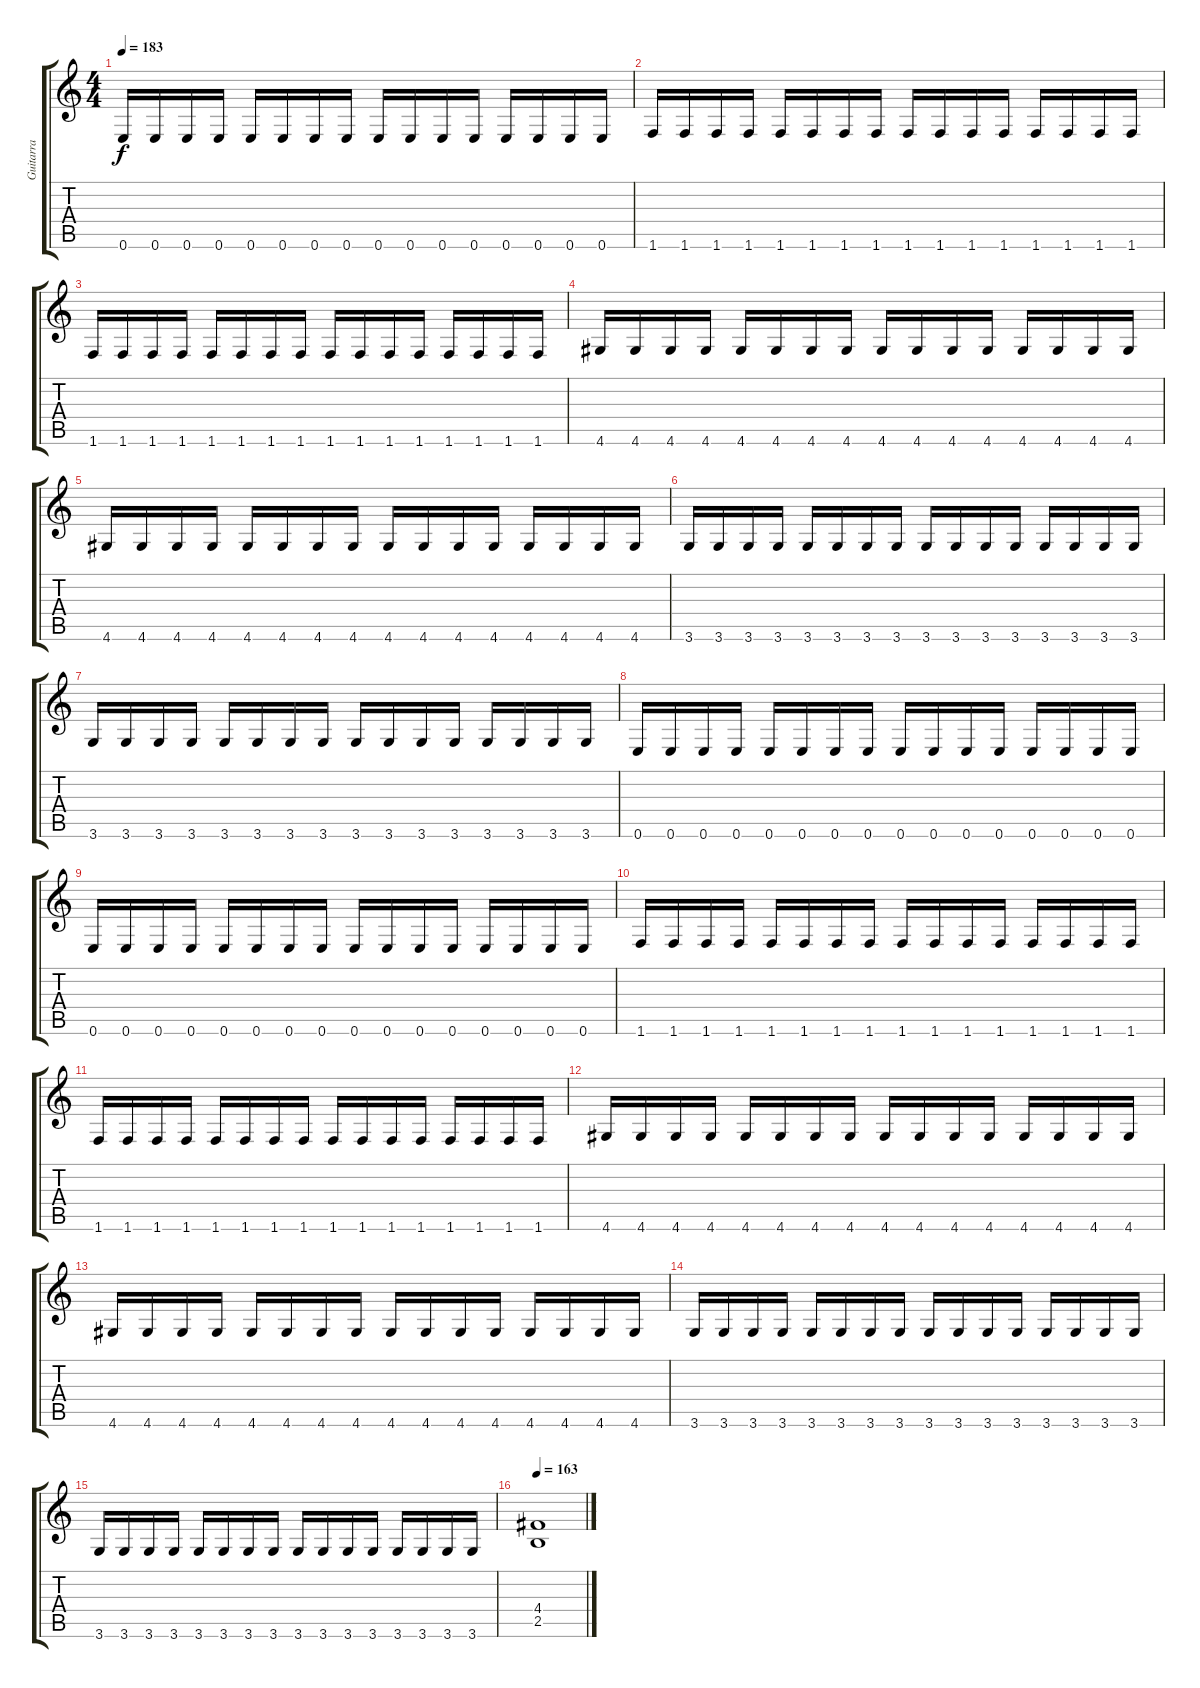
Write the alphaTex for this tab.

\track ("Guitarra" "Guitarra") {instrument distortionguitar}
\staff {score tabs}
\tuning (E4 B3 G3 D3 A2 E2) {hide}
\ts (4 4)
\tempo 183
\clef g2
\ks c
0.6.16{dy f} 0.6.16 0.6.16 0.6.16 0.6.16 0.6.16 0.6.16 0.6.16 0.6.16 0.6.16 0.6.16 0.6.16 0.6.16 0.6.16 0.6.16 0.6.16 |
1.6.16 1.6.16 1.6.16 1.6.16 1.6.16 1.6.16 1.6.16 1.6.16 1.6.16 1.6.16 1.6.16 1.6.16 1.6.16 1.6.16 1.6.16 1.6.16 |
1.6.16 1.6.16 1.6.16 1.6.16 1.6.16 1.6.16 1.6.16 1.6.16 1.6.16 1.6.16 1.6.16 1.6.16 1.6.16 1.6.16 1.6.16 1.6.16 |
4.6.16 4.6.16 4.6.16 4.6.16 4.6.16 4.6.16 4.6.16 4.6.16 4.6.16 4.6.16 4.6.16 4.6.16 4.6.16 4.6.16 4.6.16 4.6.16 |
4.6.16 4.6.16 4.6.16 4.6.16 4.6.16 4.6.16 4.6.16 4.6.16 4.6.16 4.6.16 4.6.16 4.6.16 4.6.16 4.6.16 4.6.16 4.6.16 |
3.6.16 3.6.16 3.6.16 3.6.16 3.6.16 3.6.16 3.6.16 3.6.16 3.6.16 3.6.16 3.6.16 3.6.16 3.6.16 3.6.16 3.6.16 3.6.16 |
3.6.16 3.6.16 3.6.16 3.6.16 3.6.16 3.6.16 3.6.16 3.6.16 3.6.16 3.6.16 3.6.16 3.6.16 3.6.16 3.6.16 3.6.16 3.6.16 |
0.6.16 0.6.16 0.6.16 0.6.16 0.6.16 0.6.16 0.6.16 0.6.16 0.6.16 0.6.16 0.6.16 0.6.16 0.6.16 0.6.16 0.6.16 0.6.16 |
0.6.16 0.6.16 0.6.16 0.6.16 0.6.16 0.6.16 0.6.16 0.6.16 0.6.16 0.6.16 0.6.16 0.6.16 0.6.16 0.6.16 0.6.16 0.6.16 |
1.6.16 1.6.16 1.6.16 1.6.16 1.6.16 1.6.16 1.6.16 1.6.16 1.6.16 1.6.16 1.6.16 1.6.16 1.6.16 1.6.16 1.6.16 1.6.16 |
1.6.16 1.6.16 1.6.16 1.6.16 1.6.16 1.6.16 1.6.16 1.6.16 1.6.16 1.6.16 1.6.16 1.6.16 1.6.16 1.6.16 1.6.16 1.6.16 |
4.6.16 4.6.16 4.6.16 4.6.16 4.6.16 4.6.16 4.6.16 4.6.16 4.6.16 4.6.16 4.6.16 4.6.16 4.6.16 4.6.16 4.6.16 4.6.16 |
4.6.16 4.6.16 4.6.16 4.6.16 4.6.16 4.6.16 4.6.16 4.6.16 4.6.16 4.6.16 4.6.16 4.6.16 4.6.16 4.6.16 4.6.16 4.6.16 |
3.6.16 3.6.16 3.6.16 3.6.16 3.6.16 3.6.16 3.6.16 3.6.16 3.6.16 3.6.16 3.6.16 3.6.16 3.6.16 3.6.16 3.6.16 3.6.16 |
3.6.16 3.6.16 3.6.16 3.6.16 3.6.16 3.6.16 3.6.16 3.6.16 3.6.16 3.6.16 3.6.16 3.6.16 3.6.16 3.6.16 3.6.16 3.6.16 |
\tempo 163
(4.4 2.5).1
